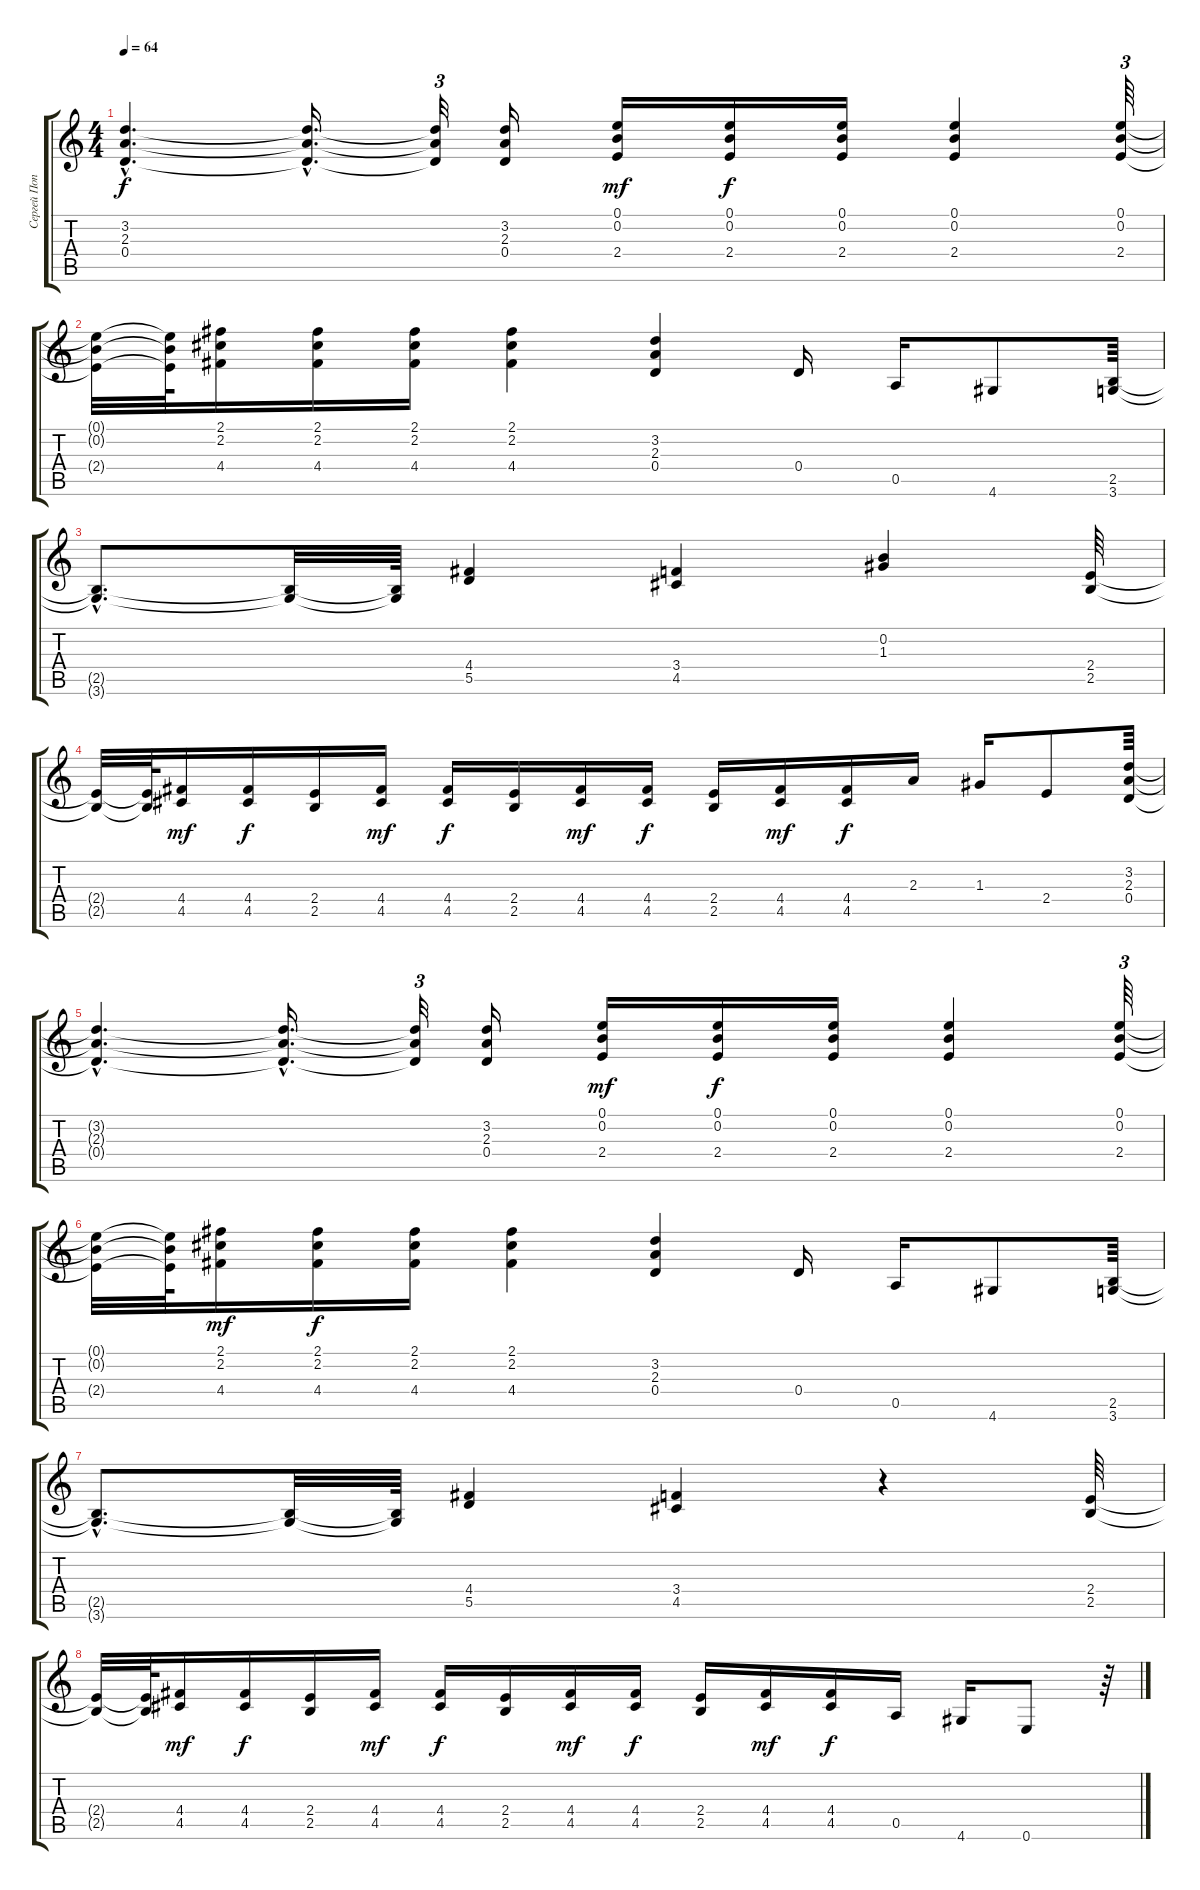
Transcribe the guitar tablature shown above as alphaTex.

\track ("Сергей Попов" "Сергей Поп") {instrument overdrivenguitar}
\staff {score tabs}
\tuning (E4 B3 G3 D3 A2 E2) {hide}
\ts (4 4)
\tempo 64
\clef g2
\ks c
(3.2{hac t} 2.3{hac t} 0.4{hac t}).4{d dy f} (3.2{hac t} 2.3{hac t} 0.4{hac t}).16{d} (3.2{t} 2.3{t} 0.4{t}).32{tu (3 2)} (3.2 2.3 0.4).16 (0.1 0.2 2.4).16{dy mf} (0.1 0.2 2.4).16{dy f} (0.1 0.2 2.4).16 (0.1 0.2 2.4).4 (0.1 0.2 2.4).64{tu (3 2)} |
(0.1{t} 0.2{t} 2.4{t}).32 (0.1{t} 0.2{t} 2.4{t}).64 (2.1 2.2 4.4).16 (2.1 2.2 4.4).16 (2.1 2.2 4.4).16 (2.1 2.2 4.4).4 (3.2 2.3 0.4).4 0.4.16 0.5.16 4.6.8 (2.5 3.6).64 |
(2.5{hac t} 3.6{hac t}).8{d} (2.5{t} 3.6{t}).32 (2.5{t} 3.6{t}).64 (4.4 5.5).4 (3.4 4.5).4 (0.2 1.3).4 (2.4 2.5).64 |
(2.4{t} 2.5{t}).32 (2.4{t} 2.5{t}).64 (4.4 4.5).16{dy mf} (4.4 4.5).16{dy f} (2.4 2.5).16 (4.4 4.5).16{dy mf} (4.4 4.5).16{dy f} (2.4 2.5).16 (4.4 4.5).16{dy mf} (4.4 4.5).16{dy f} (2.4 2.5).16 (4.4 4.5).16{dy mf} (4.4 4.5).16{dy f} 2.3.16 1.3.16 2.4.8 (3.2 2.3 0.4).64 |
(3.2{hac t} 2.3{hac t} 0.4{hac t}).4{d} (3.2{hac t} 2.3{hac t} 0.4{hac t}).16{d} (3.2{t} 2.3{t} 0.4{t}).32{tu (3 2)} (3.2 2.3 0.4).16 (0.1 0.2 2.4).16{dy mf} (0.1 0.2 2.4).16{dy f} (0.1 0.2 2.4).16 (0.1 0.2 2.4).4 (0.1 0.2 2.4).64{tu (3 2)} |
(0.1{t} 0.2{t} 2.4{t}).32 (0.1{t} 0.2{t} 2.4{t}).64 (2.1 2.2 4.4).16{dy mf} (2.1 2.2 4.4).16{dy f} (2.1 2.2 4.4).16 (2.1 2.2 4.4).4 (3.2 2.3 0.4).4 0.4.16 0.5.16 4.6.8 (2.5 3.6).64 |
(2.5{hac t} 3.6{hac t}).8{d} (2.5{t} 3.6{t}).32 (2.5{t} 3.6{t}).64 (4.4 5.5).4 (3.4 4.5).4 r.4 (2.4 2.5).64 |
(2.4{t} 2.5{t}).32 (2.4{t} 2.5{t}).64 (4.4 4.5).16{dy mf} (4.4 4.5).16{dy f} (2.4 2.5).16 (4.4 4.5).16{dy mf} (4.4 4.5).16{dy f} (2.4 2.5).16 (4.4 4.5).16{dy mf} (4.4 4.5).16{dy f} (2.4 2.5).16 (4.4 4.5).16{dy mf} (4.4 4.5).16{dy f} 0.5.16 4.6.16 0.6.8 r.64
